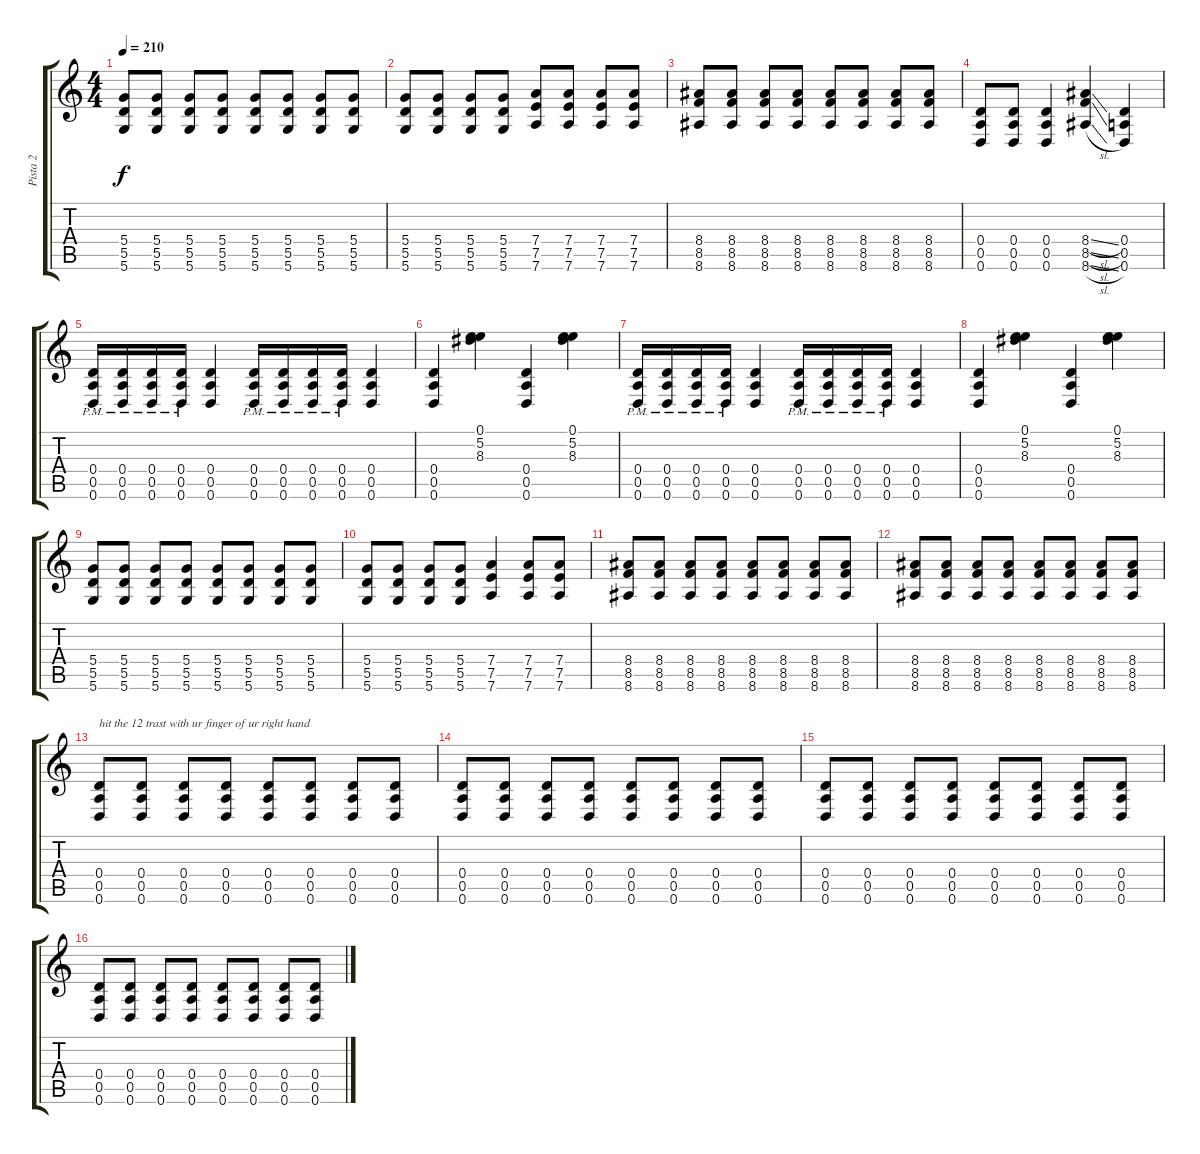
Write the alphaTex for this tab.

\track ("Pista 2" "Pista 2") {instrument distortionguitar}
\staff {score tabs}
\tuning (E4 B3 G3 D3 A2 D2) {hide}
\ts (4 4)
\tempo 210
\clef g2
\ks c
(5.4 5.5 5.6).8{dy f} (5.4 5.5 5.6).8 (5.4 5.5 5.6).8 (5.4 5.5 5.6).8 (5.4 5.5 5.6).8 (5.4 5.5 5.6).8 (5.4 5.5 5.6).8 (5.4 5.5 5.6).8 |
(5.4 5.5 5.6).8 (5.4 5.5 5.6).8 (5.4 5.5 5.6).8 (5.4 5.5 5.6).8 (7.4 7.5 7.6).8 (7.4 7.5 7.6).8 (7.4 7.5 7.6).8 (7.4 7.5 7.6).8 |
(8.4 8.5 8.6).8 (8.4 8.5 8.6).8 (8.4 8.5 8.6).8 (8.4 8.5 8.6).8 (8.4 8.5 8.6).8 (8.4 8.5 8.6).8 (8.4 8.5 8.6).8 (8.4 8.5 8.6).8 |
(0.4 0.5 0.6).8 (0.4 0.5 0.6).8 (0.4 0.5 0.6).4 (8.4{sl} 8.5{sl} 8.6{sl}).4 (0.4 0.5 0.6).4 |
(0.4{pm} 0.5{pm} 0.6{pm}).16 (0.4{pm} 0.5{pm} 0.6{pm}).16 (0.4{pm} 0.5{pm} 0.6{pm}).16 (0.4{pm} 0.5{pm} 0.6{pm}).16 (0.4 0.5 0.6).4 (0.4{pm} 0.5{pm} 0.6{pm}).16 (0.4{pm} 0.5{pm} 0.6{pm}).16 (0.4{pm} 0.5{pm} 0.6{pm}).16 (0.4{pm} 0.5{pm} 0.6{pm}).16 (0.4 0.5 0.6).4 |
(0.4 0.5 0.6).4 (0.1 5.2 8.3).4 (0.4 0.5 0.6).4 (0.1 5.2 8.3).4 |
(0.4{pm} 0.5{pm} 0.6{pm}).16 (0.4{pm} 0.5{pm} 0.6{pm}).16 (0.4{pm} 0.5{pm} 0.6{pm}).16 (0.4{pm} 0.5{pm} 0.6{pm}).16 (0.4 0.5 0.6).4 (0.4{pm} 0.5{pm} 0.6{pm}).16 (0.4{pm} 0.5{pm} 0.6{pm}).16 (0.4{pm} 0.5{pm} 0.6{pm}).16 (0.4{pm} 0.5{pm} 0.6{pm}).16 (0.4 0.5 0.6).4 |
(0.4 0.5 0.6).4 (0.1 5.2 8.3).4 (0.4 0.5 0.6).4 (0.1 5.2 8.3).4 |
(5.4 5.5 5.6).8 (5.4 5.5 5.6).8 (5.4 5.5 5.6).8 (5.4 5.5 5.6).8 (5.4 5.5 5.6).8 (5.4 5.5 5.6).8 (5.4 5.5 5.6).8 (5.4 5.5 5.6).8 |
(5.4 5.5 5.6).8 (5.4 5.5 5.6).8 (5.4 5.5 5.6).8 (5.4 5.5 5.6).8 (7.4 7.5 7.6).4 (7.4 7.5 7.6).8 (7.4 7.5 7.6).8 |
(8.4 8.5 8.6).8 (8.4 8.5 8.6).8 (8.4 8.5 8.6).8 (8.4 8.5 8.6).8 (8.4 8.5 8.6).8 (8.4 8.5 8.6).8 (8.4 8.5 8.6).8 (8.4 8.5 8.6).8 |
(8.4 8.5 8.6).8 (8.4 8.5 8.6).8 (8.4 8.5 8.6).8 (8.4 8.5 8.6).8 (8.4 8.5 8.6).8 (8.4 8.5 8.6).8 (8.4 8.5 8.6).8 (8.4 8.5 8.6).8 |
(0.4 0.5 0.6).8{txt "hit the 12 trast with ur finger of ur right hand"} (0.4 0.5 0.6).8 (0.4 0.5 0.6).8 (0.4 0.5 0.6).8 (0.4 0.5 0.6).8 (0.4 0.5 0.6).8 (0.4 0.5 0.6).8 (0.4 0.5 0.6).8 |
(0.4 0.5 0.6).8 (0.4 0.5 0.6).8 (0.4 0.5 0.6).8 (0.4 0.5 0.6).8 (0.4 0.5 0.6).8 (0.4 0.5 0.6).8 (0.4 0.5 0.6).8 (0.4 0.5 0.6).8 |
(0.4 0.5 0.6).8 (0.4 0.5 0.6).8 (0.4 0.5 0.6).8 (0.4 0.5 0.6).8 (0.4 0.5 0.6).8 (0.4 0.5 0.6).8 (0.4 0.5 0.6).8 (0.4 0.5 0.6).8 |
(0.4 0.5 0.6).8 (0.4 0.5 0.6).8 (0.4 0.5 0.6).8 (0.4 0.5 0.6).8 (0.4 0.5 0.6).8 (0.4 0.5 0.6).8 (0.4 0.5 0.6).8 (0.4 0.5 0.6).8
